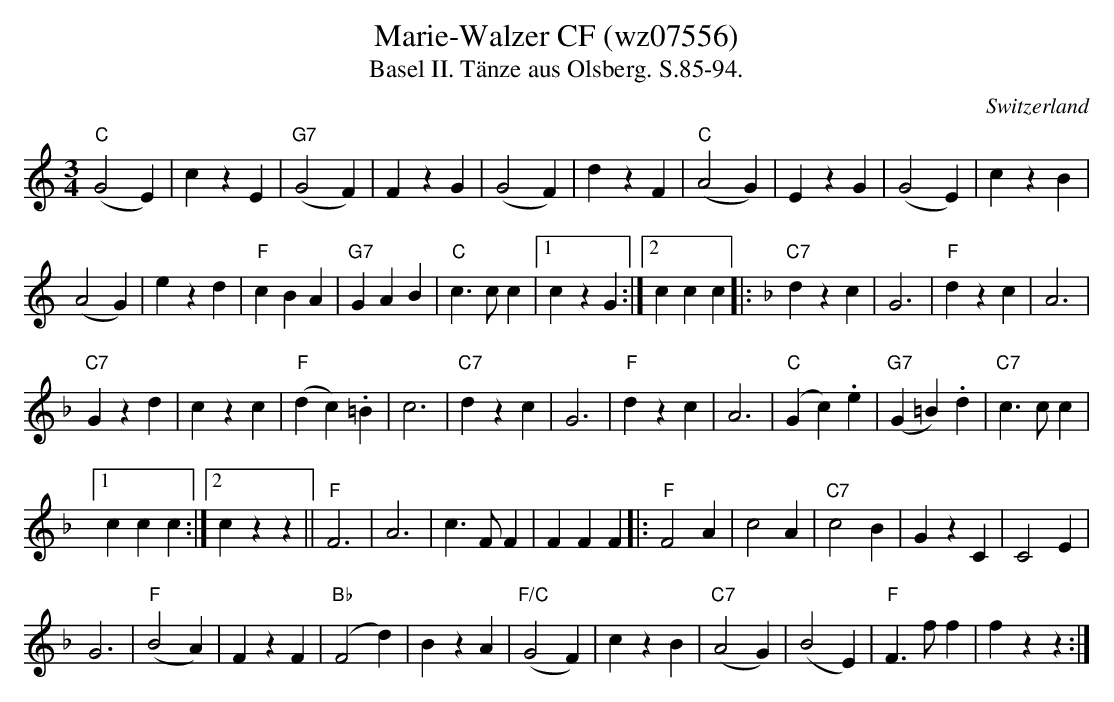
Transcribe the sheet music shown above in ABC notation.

X:1
T: Marie-Walzer CF (wz07556)
T: Basel II. Tänze aus Olsberg. S.85-94.
M:3/4
L:1/4
O:Switzerland
K:C major
("C"G2E) | czE | ("G7"G2F) | FzG | (G2F) | dzF | ("C"A2G) | EzG | (G2E) | czB |
(A2G) | ezd | "F"cBA | "G7"GAB | "C"c>cc |1 czG :|2 ccc [K:F] |: "C7"dzc | G3 | "F"dzc | A3 |
"C7"Gzd | czc | ("F"dc) .=B |  c3 | "C7"dzc | G3 | "F"dzc | A3 | ("C"Gc) .e | ("G7"G=B).d | "C7"c>cc |1
ccc :|2 czz || "F"F3 | A3 | c>FF | FFF |: "F"F2A | c2A | "C7"c2B | GzC | C2E |
G3 | ("F"B2A) | FzF | ("Bb"F2d) | BzA | ("F/C"G2F)   | czB | ("C7"A2G) | (B2E) | "F"F>ff | fzz :|
